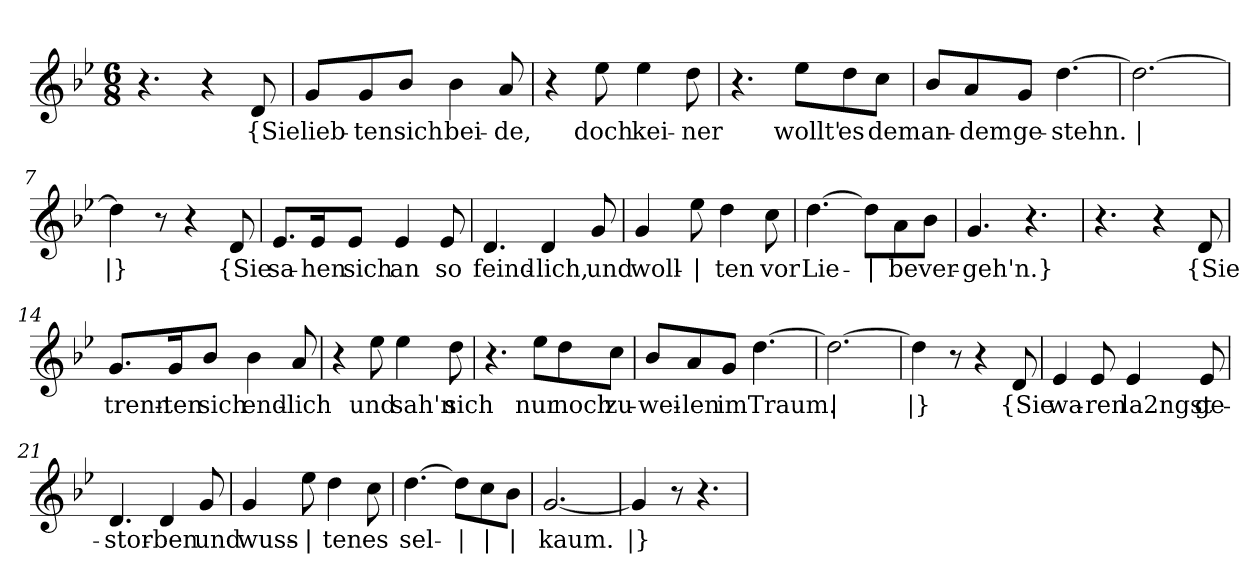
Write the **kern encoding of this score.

**kern	**text
*part1	*part1
*staff1	*staff1
*clefG2	*
*k[b-e-]	*
*M6/8	*
=1	=1
4.r	.
4r	.
!	!LO:LY:b
8d/	{Sie
=2	=2
!	!LO:LY:b
8g/L	lieb-
!	!LO:LY:b
8g/	-ten
!	!LO:LY:b
8b-/J	sich
!	!LO:LY:b
4b-\	bei-
!	!LO:LY:b
8a/	-de,
=3	=3
4r	.
!	!LO:LY:b
8ee-\	doch
!	!LO:LY:b
4ee-\	kei-
!	!LO:LY:b
8dd\	-ner
=4	=4
4.r	.
!	!LO:LY:b
8ee-\L	wollt'
!	!LO:LY:b
8dd\	es
!	!LO:LY:b
8cc\J	dem
=5	=5
!	!LO:LY:b
8b-/L	an-
!	!LO:LY:b
8a/	-dem
!	!LO:LY:b
8g/J	ge-
!	!LO:LY:b
[4.dd\	-stehn.
=6	=6
!	!LO:LY:b
2.dd\_	|
!!LO:LB:g=z
=7	=7
!	!LO:LY:b
4dd\]	|}
8r	.
4r	.
!	!LO:LY:b
8d/	{Sie
=8	=8
!	!LO:LY:b
8.e-/L	sa-
!	!LO:LY:b
16e-/K	-hen
!	!LO:LY:b
8e-/J	sich
!	!LO:LY:b
4e-/	an
!	!LO:LY:b
8e-/	so
=9	=9
!	!LO:LY:b
4.d/	feind-
!	!LO:LY:b
4d/	-lich,
!	!LO:LY:b
8g/	und
=10	=10
!	!LO:LY:b
4g/	woll-
!	!LO:LY:b
8ee-\	|
!	!LO:LY:b
4dd\	-ten
!	!LO:LY:b
8cc\	vor
=11	=11
!	!LO:LY:b
[4.dd\	Lie-
!	!LO:LY:b
8dd\L]	|
!	!LO:LY:b
8a\	-be
!	!LO:LY:b
8b-\J	ver-
=12	=12
!	!LO:LY:b
4.g/	-geh'n.}
4.r	.
=13	=13
4.r	.
4r	.
!	!LO:LY:b
8d/	{Sie
!!LO:LB:g=z
=14	=14
!	!LO:LY:b
8.g/L	trenn-
!	!LO:LY:b
16g/K	-ten
!	!LO:LY:b
8b-/J	sich
!	!LO:LY:b
4b-\	end-
!	!LO:LY:b
8a/	-lich
=15	=15
4r	.
!	!LO:LY:b
8ee-\	und
!	!LO:LY:b
4ee-\	sah'n
!	!LO:LY:b
8dd\	sich
=16	=16
4.r	.
!	!LO:LY:b
8ee-\L	nur
!	!LO:LY:b
8dd\	noch
!	!LO:LY:b
8cc\J	zu-
=17	=17
!	!LO:LY:b
8b-/L	-wei-
!	!LO:LY:b
8a/	-len
!	!LO:LY:b
8g/J	im
!	!LO:LY:b
[4.dd\	Traum.
=18	=18
!	!LO:LY:b
2.dd\_	|
=19	=19
!	!LO:LY:b
4dd\]	|}
8r	.
4r	.
!	!LO:LY:b
8d/	{Sie
!!LO:LB:g=z
=20	=20
!	!LO:LY:b
4e-/	wa-
!	!LO:LY:b
8e-/	-ren
!	!LO:LY:b
4e-/	la2ngst
!	!LO:LY:b
8e-/	ge-
=21	=21
!	!LO:LY:b
4.d/	stor-
!	!LO:LY:b
4d/	-ben
!	!LO:LY:b
8g/	und
=22	=22
!	!LO:LY:b
4g/	wuss-
!	!LO:LY:b
8ee-\	|
!	!LO:LY:b
4dd\	-ten
!	!LO:LY:b
8cc\	es
=23	=23
!	!LO:LY:b
[4.dd\	sel-
!	!LO:LY:b
8dd\L]	|
!	!LO:LY:b
8cc\	|
!	!LO:LY:b
8b-\J	|
=24	=24
!	!LO:LY:b
[2.g/	kaum.
=25	=25
!	!LO:LY:b
4g/]	|}
8r	.
4.r	.
=	=
*-	*-
